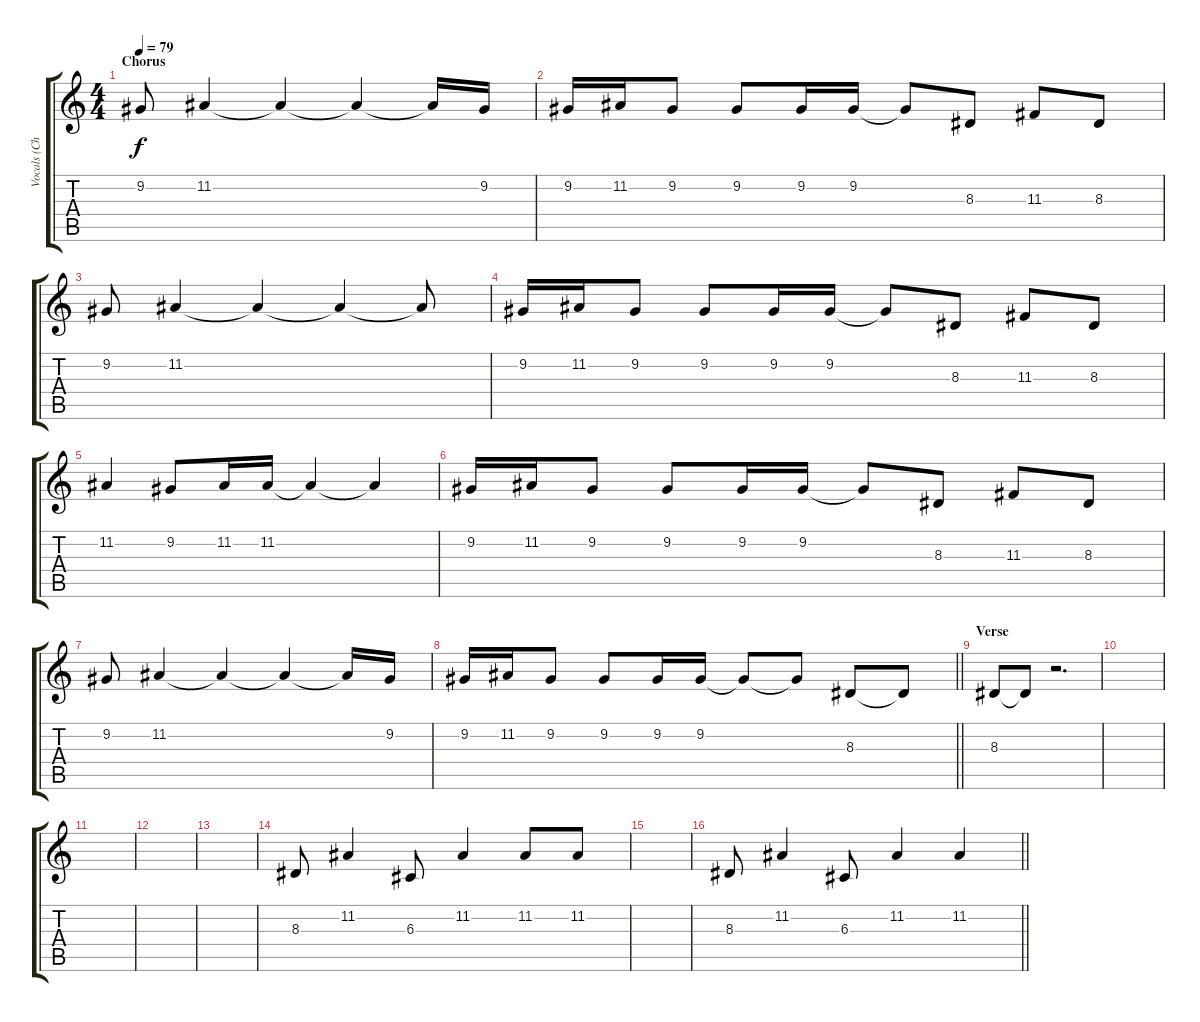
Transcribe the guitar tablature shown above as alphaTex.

\track ("Vocals (Chester Bennington)" "Vocals (Ch") {instrument flute}
\staff {score tabs}
\tuning (E4 B3 G3 D3 A2 E2) {hide}
\ts (4 4)
\section ("" "Chorus")
\tempo 79
\clef g2
\ks c
9.2.8{dy f} 11.2.4 11.2{t}.4 11.2{t}.4 11.2{t}.16 9.2.16 |
9.2.16 11.2.16 9.2.8 9.2.8 9.2.16 9.2.16 9.2{t}.8 8.3.8 11.3.8 8.3.8 |
9.2.8 11.2.4 11.2{t}.4 11.2{t}.4 11.2{t}.8 |
9.2.16 11.2.16 9.2.8 9.2.8 9.2.16 9.2.16 9.2{t}.8 8.3.8 11.3.8 8.3.8 |
11.2.4 9.2.8 11.2.16 11.2.16 11.2{t}.4 11.2{t}.4 |
9.2.16 11.2.16 9.2.8 9.2.8 9.2.16 9.2.16 9.2{t}.8 8.3.8 11.3.8 8.3.8 |
9.2.8 11.2.4 11.2{t}.4 11.2{t}.4 11.2{t}.16 9.2.16 |
\barLineRight lightlight
9.2.16 11.2.16 9.2.8 9.2.8 9.2.16 9.2.16 9.2{t}.8 9.2{t}.8 8.3.8 8.3{t}.8 |
\section ("" "Verse")
8.3.8 8.3{t}.8 r.2{d} |
|
|
|
|
8.3.8 11.2.4 6.3.8 11.2.4 11.2.8 11.2.8 |
|
\barLineRight lightlight
8.3.8 11.2.4 6.3.8 11.2.4 11.2.4
